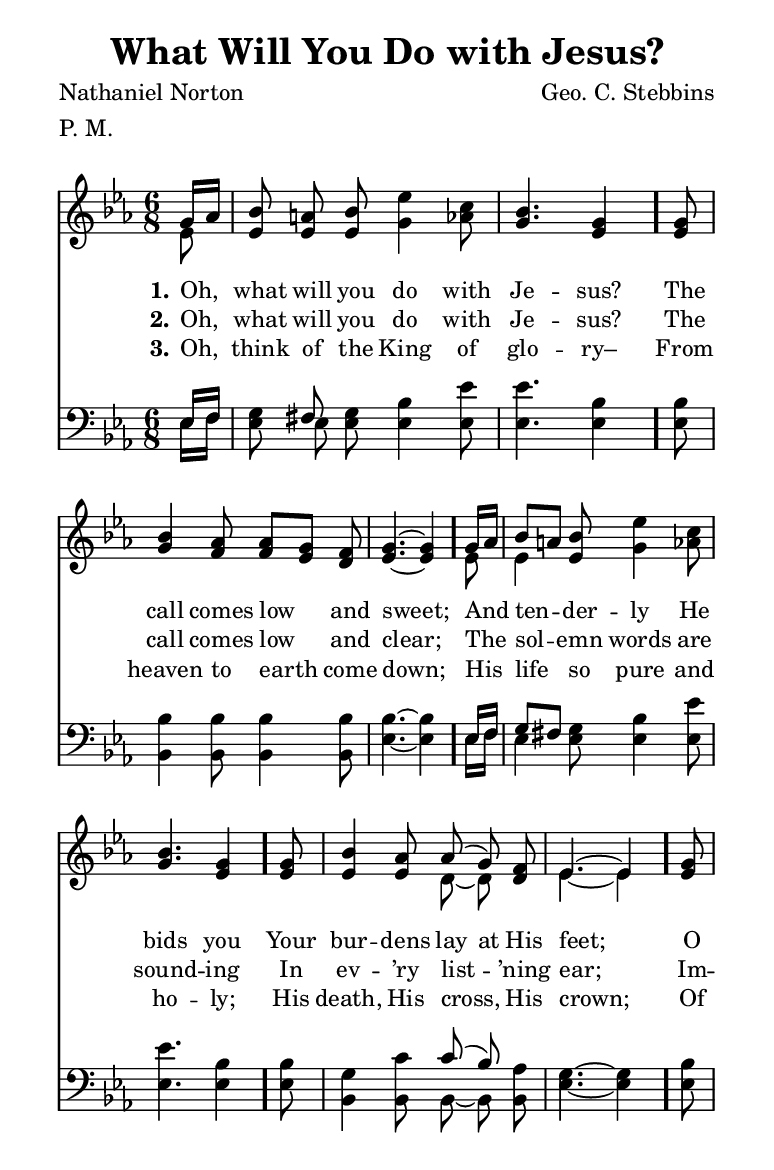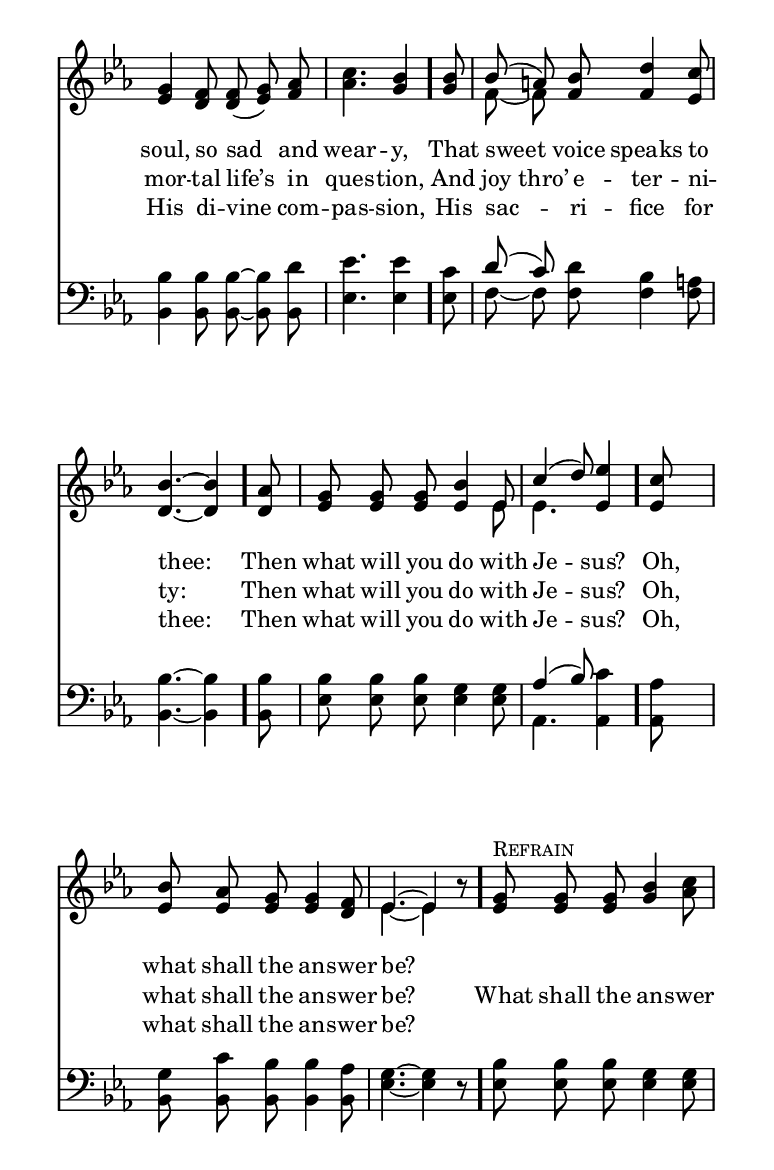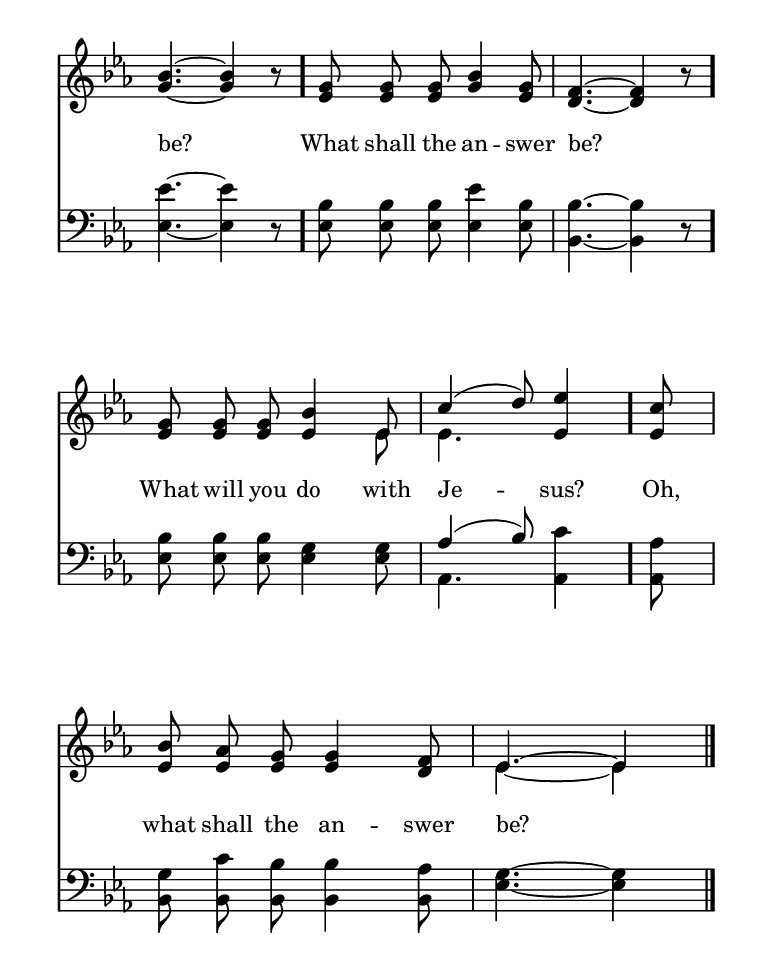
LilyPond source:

\include "common/global.ily"
\paper {
  \include "common/paper.ily"
  ragged-last-bottom = ##t
  systems-per-page = #(cond (is-eogsized 4) (#t #f))
  system-count = #(cond (is-eogsized 6) (#t #f))
  page-count = #(cond (is-eogsized 2) (#t #f))
}

\header{
  %gospel
  hymnnumber = "134"
  title = "What Will You Do with Jesus?"
  tunename = ""
  meter = "P. M."
  poet = "Nathaniel Norton"
  composer = "Geo. C. Stebbins"
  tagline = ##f
}

% for fermata in MIDI
ta = { \tempo 4=80 }
tb = { \tempo 4=40 }

global = {
  \include "common/overrides.ily"
  \override Staff.TimeSignature.style = #'numbered
  \time 6/8
  \override Score.MetronomeMark.transparent = ##t % hide all fermata changes too
  \ta
  \key ees \major
  \partial 8
  \autoBeamOff
}

notesSoprano = {
\global
\relative c'' {

  g16[ aes] | bes8 a bes ees4 c8 | bes4. g4
  g8 | bes4 aes8 aes[ g] f | g4. ~ g4
  g16[ aes] | bes8[ a] bes ees4 c8 | bes4. g4
  g8 | bes4 aes8 aes( g) f | ees4. ~ ees4
  g8 | g4 f8 f( g) aes | c4. bes4
  bes8 | bes( a) bes d4 c8 | bes4. ~ bes4
  aes8 | g g g bes4 ees,8 | c'4( d8) \tb ees4 \ta
  c8 | bes aes g g4 f8 | ees4. ~ ees4 r8 |

  << s^\markup { \small \caps "Refrain" }
  { g8 g g bes4 c8 | bes4. ~ bes4 r8 } >>
  g8 g g bes4 g8 | f4. ~ f4 r8 |
  g g g bes4 ees,8 | c'4( d8) \tb ees4 \ta
  c8 | bes aes g g4 f8 | ees4. ~ ees4

  \bar "|."

}
}

notesAlto = {
\global
\relative e' {

  ees8 | ees ees ees g4 aes8 | g4. ees4
  ees8 | g4 f8 f[ ees] d | ees4. ~ ees4
  ees8 | ees4 ees8 g4 aes8 | g4. ees4
  ees8 | ees4 ees8 d ~ d d | ees4. ~ ees4
  ees8 | ees4 d8 d( ees) f | aes4. g4
  g8 | f ~ f f f4 ees8 | d4. ~ d4
  d8 | ees ees ees ees4 ees8 | ees4. ees4
  ees8 | ees ees ees ees4 d8 | ees4. ~ ees4 r8 |

  ees8 ees ees g4 aes8 | g4. ~ g4 r8 |
  ees8 ees ees g4 ees8 | d4. ~ d4 r8 |
  ees ees ees ees4 ees8 | ees4. ees4
  ees8 | ees ees ees ees4 d8 | ees4. ~ ees4

}
}

notesTenor = {
\global
\relative a {

  ees16[ f] | g8 fis g bes4 ees8 | ees4. bes4
  bes8 | bes4 bes8 bes4 bes8 | bes4. ~ bes4
  ees,16[ f] | g8[ fis] g bes4 ees8 | ees4. bes4
  bes8 | g4 c8 c( bes) aes | g4. ~ g4
  bes8 | bes4 bes8 bes ~ bes d | ees4. ees4
  c8 | d( c) d bes4 a8 | bes4. ~ bes4
  bes8 | bes bes bes g4 g8 | aes4( bes8) c4
  aes8 | g c bes bes4 aes8 | g4. ~ g4 r8 |

  bes8 bes bes g4 g8 | ees'4. ~ ees4 r8 |
  bes8 bes bes ees4 bes8 | bes4. ~ bes4 r8 |
  bes bes bes g4 g8 | aes4( bes8) c4
  aes8 | g c bes bes4 aes8 | g4. ~ g4

}
}

notesBass = {
\global
\relative f {

  ees16[ f] | ees8 ees ees ees4 ees8 | ees4. ees4
  ees8 | bes4 bes8 bes4 bes8 | ees4. ~ ees4
  ees16[ f] | ees4 ees8 ees4 ees8 | ees4. ees4
  ees8 | bes4 bes8 bes ~ bes bes | ees4. ~ ees4
  ees8 | bes4 bes8 bes ~ bes bes | ees4. ees4
  ees8 | f ~ f f f4 f8 | bes,4. ~ bes4
  bes8 | ees ees ees ees4 ees8 | aes,4. aes4
  aes8 | bes bes bes bes4 bes8 | ees4. ~ ees4 r8 |

  ees8 ees ees ees4 ees8 | ees4. ~ ees4 r8 |
  ees8 ees ees ees4 ees8 | bes4. ~ bes4 r8 |
  ees ees ees ees4 ees8 | aes,4. aes4
  aes8 | bes bes bes bes4 bes8 | ees4. ~ ees4

}
}

Refrain = \lyricmode {

What shall the an -- swer be? \bar "."
What shall the an -- swer be? \bar "." \eogbreak
What will you do with Je -- sus? \bar "."
Oh, what shall the an -- swer be? \bar "." \eogbreak

}

wordsA = \lyricmode {
\set stanza = "1."

Oh, what will you do with Je -- sus? \bar "."
The call comes low and sweet; \bar "." \eogbreak
And ten -- der -- ly He bids you \bar "."
Your bur -- dens { \mon } lay at { \moff } His feet; \bar "." \eogbreak
O soul, so sad and wear -- y, \bar "."
That sweet voice speaks to thee: \bar "." \eogbreak
Then what will you do with Je -- sus? \bar "."
Oh, what shall the an -- swer be? \bar "." \eogbreak

}

wordsB = \lyricmode {
\set stanza = "2."

Oh, what will you do with Je -- sus?
The call comes low and clear;
The sol -- emn words are sound -- ing
In ev -- ’ry list -- ’ning ear;
Im -- mor -- tal life’s in ques -- tion,
And { \mon } joy thro’ { \moff } e -- ter -- ni -- ty:
Then what will you do with Je -- sus?
Oh, what shall the an -- swer be?

\Refrain

}

wordsC = \lyricmode {
\set stanza = "3."

Oh, think of the King of glo -- ry–
From heaven to earth come down;
His life so pure and ho -- ly;
His death, His cross, His crown;
Of His di -- vine com -- pas -- sion,
His sac -- ri -- fice for thee:
Then what will you do with Je -- sus?
Oh, what shall the an -- swer be?

}

\score {
  \context ChoirStaff <<
    \context Staff = upper <<
      \set Staff.autoBeaming = ##f
      \set ChoirStaff.systemStartDelimiter = #'SystemStartBar
      \set ChoirStaff.printPartCombineTexts = ##f
      \partcombine #'(2 . 9) \notesSoprano \notesAlto
      \context NullVoice = sopranos { \voiceOne << \notesSoprano >> }
      \context NullVoice = altos { \voiceTwo << \notesAlto >> }
      \context Lyrics = one   \lyricsto sopranos \wordsA
      \context Lyrics = two   \lyricsto sopranos \wordsB
      \context Lyrics = three \lyricsto sopranos \wordsC
    >>
    \context Staff = men <<
      \set Staff.autoBeaming = ##f
      \clef bass
      \set ChoirStaff.printPartCombineTexts = ##f
      \partcombine #'(2 . 9) \notesTenor \notesBass
      \context NullVoice = tenors { \voiceOne << \notesTenor >> }
      \context NullVoice = basses { \voiceTwo << \notesBass >> }
    >>
  >>
  \layout {
    \include "common/layout.ily"
  }
  \midi{
    \include "common/midi.ily"
  }
}

\version "2.19.49"  % necessary for upgrading to future LilyPond versions.

% vi:set et ts=2 sw=2 ai nocindent syntax=lilypond:
